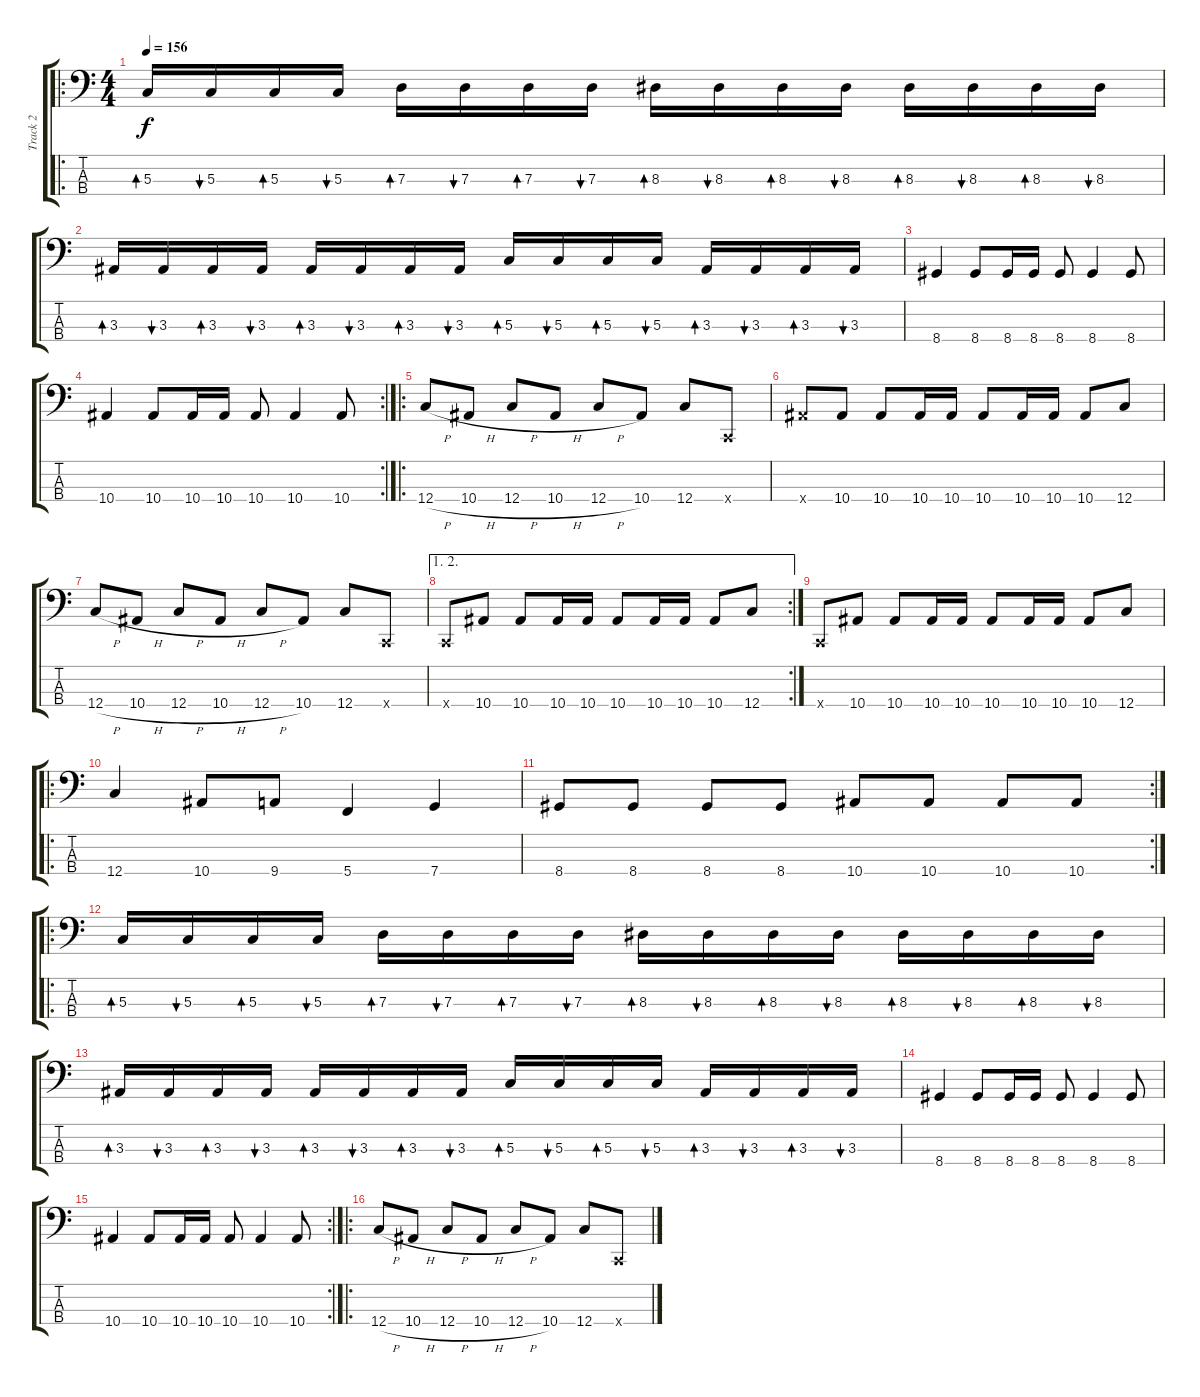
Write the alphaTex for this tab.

\track ("Track 2" "Track 2") {instrument electricbassfinger}
\staff {score tabs}
\tuning (F2 C2 G1 C1) {hide}
\ro
\ts (4 4)
\tempo 156
\clef f4
\ks c
5.3.16{bd 240 dy f instrument electricbassfinger} 5.3.16{bu 240} 5.3.16{bd 240} 5.3.16{bu 240} 7.3.16{bd 240} 7.3.16{bu 240} 7.3.16{bd 240} 7.3.16{bu 240} 8.3.16{bd 240} 8.3.16{bu 240} 8.3.16{bd 240} 8.3.16{bu 240} 8.3.16{bd 240} 8.3.16{bu 240} 8.3.16{bd 240} 8.3.16{bu 240} |
3.3.16{bd 240} 3.3.16{bu 240} 3.3.16{bd 240} 3.3.16{bu 240} 3.3.16{bd 240} 3.3.16{bu 240} 3.3.16{bd 240} 3.3.16{bu 240} 5.3.16{bd 240} 5.3.16{bu 240} 5.3.16{bd 240} 5.3.16{bu 240} 3.3.16{bd 240} 3.3.16{bu 240} 3.3.16{bd 240} 3.3.16{bu 240} |
8.4.4 8.4.8 8.4.16 8.4.16 8.4.8 8.4.4 8.4.8 |
\rc 2
10.4.4 10.4.8 10.4.16 10.4.16 10.4.8 10.4.4 10.4.8 |
\ro
12.4{h}.8 10.4{h}.8 12.4{h}.8 10.4{h}.8 12.4{h}.8 10.4.8 12.4.8 0.4{x}.8 |
10.4{x}.8 10.4.8 10.4.8 10.4.16 10.4.16 10.4.8 10.4.16 10.4.16 10.4.8 12.4.8 |
12.4{h}.8 10.4{h}.8 12.4{h}.8 10.4{h}.8 12.4{h}.8 10.4.8 12.4.8 0.4{x}.8 |
\ae (1 2)
\rc 2
0.4{x}.8 10.4.8 10.4.8 10.4.16 10.4.16 10.4.8 10.4.16 10.4.16 10.4.8 12.4.8 |
0.4{x}.8 10.4.8 10.4.8 10.4.16 10.4.16 10.4.8 10.4.16 10.4.16 10.4.8 12.4.8 |
\ro
12.4.4 10.4.8 9.4.8 5.4.4 7.4.4 |
\rc 2
8.4.8 8.4.8 8.4.8 8.4.8 10.4.8 10.4.8 10.4.8 10.4.8 |
\ro
5.3.16{bd 240} 5.3.16{bu 240} 5.3.16{bd 240} 5.3.16{bu 240} 7.3.16{bd 240} 7.3.16{bu 240} 7.3.16{bd 240} 7.3.16{bu 240} 8.3.16{bd 240} 8.3.16{bu 240} 8.3.16{bd 240} 8.3.16{bu 240} 8.3.16{bd 240} 8.3.16{bu 240} 8.3.16{bd 240} 8.3.16{bu 240} |
3.3.16{bd 240} 3.3.16{bu 240} 3.3.16{bd 240} 3.3.16{bu 240} 3.3.16{bd 240} 3.3.16{bu 240} 3.3.16{bd 240} 3.3.16{bu 240} 5.3.16{bd 240} 5.3.16{bu 240} 5.3.16{bd 240} 5.3.16{bu 240} 3.3.16{bd 240} 3.3.16{bu 240} 3.3.16{bd 240} 3.3.16{bu 240} |
8.4.4 8.4.8 8.4.16 8.4.16 8.4.8 8.4.4 8.4.8 |
\rc 2
10.4.4 10.4.8 10.4.16 10.4.16 10.4.8 10.4.4 10.4.8 |
\ro
12.4{h}.8 10.4{h}.8 12.4{h}.8 10.4{h}.8 12.4{h}.8 10.4.8 12.4.8 0.4{x}.8
